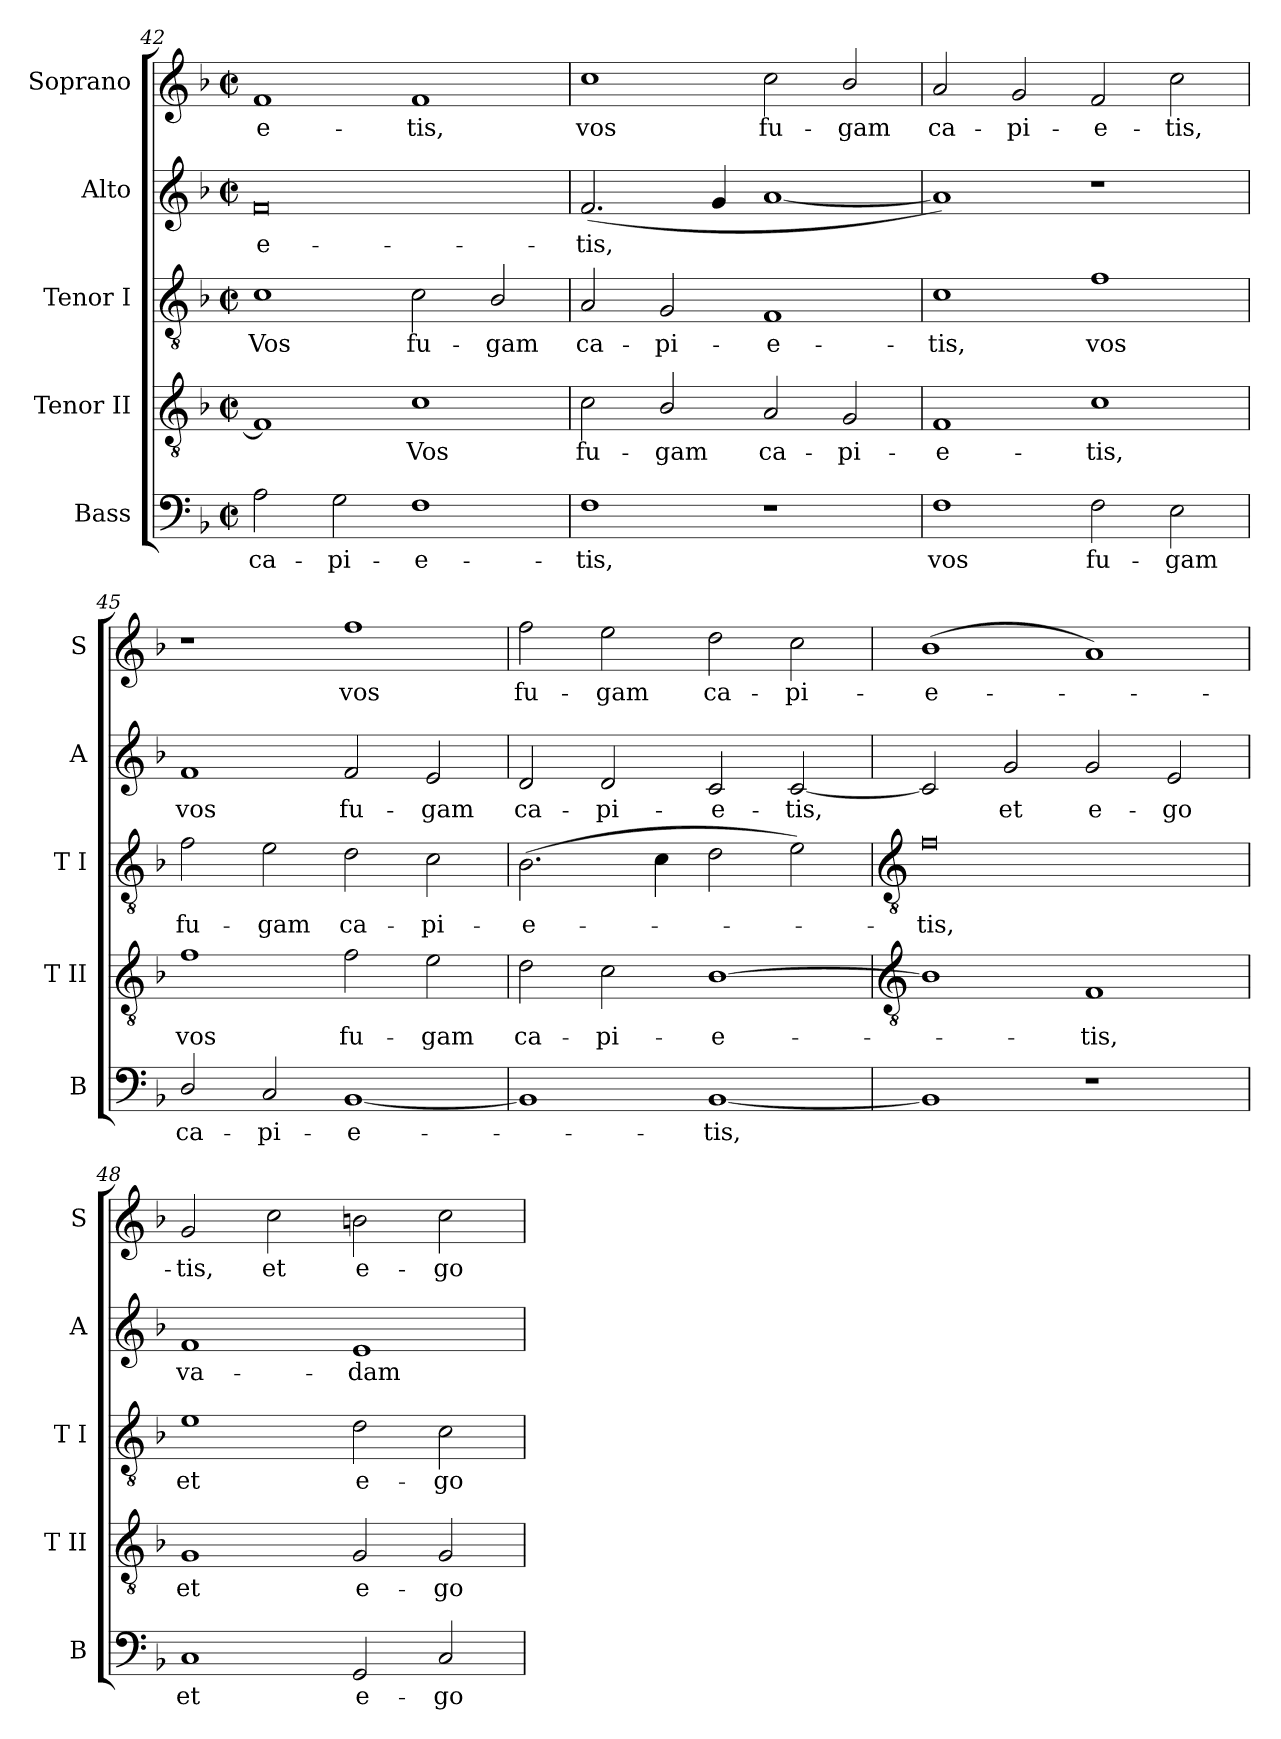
**kern	**text	**kern	**text	**kern	**text	**kern	**text	**kern	**text
*part5	*part5	*part4	*part4	*part3	*part3	*part2	*part2	*part1	*part1
*staff5	*staff5	*staff4	*staff4	*staff3	*staff3	*staff2	*staff2	*staff1	*staff1
*I"Bass	*	*I"Tenor II	*	*I"Tenor I	*	*I"Alto	*	*I"Soprano	*
*I'B	*	*I'T II	*	*I'T I	*	*I'A	*	*I'S	*
*clefF4	*	*clefGv2	*	*clefGv2	*	*clefG2	*	*clefG2	*
*k[b-]	*	*k[b-]	*	*k[b-]	*	*k[b-]	*	*k[b-]	*
*F:	*	*F:	*	*F:	*	*F:	*	*F:	*
*M4/2	*	*M4/2	*	*M4/2	*	*M4/2	*	*M4/2	*
*met(c|)	*	*met(c|)	*	*met(c|)	*	*met(c|)	*	*met(c|)	*
=42	=42	=42	=42	=42	=42	=42	=42	=42	=42
!	!LO:LY:b	!	!	!	!LO:LY:b	!	!LO:LY:b	!	!LO:LY:b
2A	ca-	1F]	.	1c	Vos	0f	-e-	1f	-e-
!	!LO:LY:b	!	!	!	!	!	!	!	!
2G	-pi-	.	.	.	.	.	.	.	.
!	!LO:LY:b	!	!LO:LY:b	!	!LO:LY:b	!	!	!	!LO:LY:b
1F	-e-	1c	Vos	2c	fu-	.	.	1f	-tis,
!	!	!	!	!	!LO:LY:b	!	!	!	!
.	.	.	.	2B-/	-gam	.	.	.	.
=43	=43	=43	=43	=43	=43	=43	=43	=43	=43
!	!LO:LY:b	!	!LO:LY:b	!	!LO:LY:b	!	!LO:LY:b	!	!LO:LY:b
1F	-tis,	2c	fu-	2A	ca-	(<2.f	-tis,	1cc	vos
!	!	!	!LO:LY:b	!	!LO:LY:b	!	!	!	!
.	.	2B-/	-gam	2G	-pi-	.	.	.	.
.	.	.	.	.	.	4g	.	.	.
!	!	!	!LO:LY:b	!	!LO:LY:b	!	!	!	!LO:LY:b
1r	.	2A	ca-	1F	-e-	[1a	.	2cc	fu-
!	!	!	!LO:LY:b	!	!	!	!	!	!LO:LY:b
.	.	2G	-pi-	.	.	.	.	2b-/	-gam
=44	=44	=44	=44	=44	=44	=44	=44	=44	=44
!	!LO:LY:b	!	!LO:LY:b	!	!LO:LY:b	!	!	!	!LO:LY:b
1F	vos	1F	-e-	1c	-tis,	1a])	.	2a	ca-
!	!	!	!	!	!	!	!	!	!LO:LY:b
.	.	.	.	.	.	.	.	2g	-pi-
!	!LO:LY:b	!	!LO:LY:b	!	!LO:LY:b	!	!	!	!LO:LY:b
2F	fu-	1c	-tis,	1f	vos	1r	.	2f	-e-
!	!LO:LY:b	!	!	!	!	!	!	!	!LO:LY:b
2E	-gam	.	.	.	.	.	.	2cc	-tis,
=45	=45	=45	=45	=45	=45	=45	=45	=45	=45
!	!LO:LY:b	!	!LO:LY:b	!	!LO:LY:b	!	!LO:LY:b	!	!
2D/	ca-	1f	vos	2f	fu-	1f	vos	1r	.
!	!LO:LY:b	!	!	!	!LO:LY:b	!	!	!	!
2C	-pi-	.	.	2e	-gam	.	.	.	.
!	!LO:LY:b	!	!LO:LY:b	!	!LO:LY:b	!	!LO:LY:b	!	!LO:LY:b
[1BB-	-e-	2f	fu-	2d	ca-	2f	fu-	1ff	vos
!	!	!	!LO:LY:b	!	!LO:LY:b	!	!LO:LY:b	!	!
.	.	2e	-gam	2c	-pi-	2e	-gam	.	.
!!LO:LB:g=z
=46	=46	=46	=46	=46	=46	=46	=46	=46	=46
!	!	!	!LO:LY:b	!	!LO:LY:b	!	!LO:LY:b	!	!LO:LY:b
1BB-]	.	2d	ca-	(>2.B-	-e-	2d	ca-	2ff	fu-
!	!	!	!LO:LY:b	!	!	!	!LO:LY:b	!	!LO:LY:b
.	.	2c	-pi-	.	.	2d	-pi-	2ee	-gam
.	.	.	.	4c	.	.	.	.	.
!	!LO:LY:b	!	!LO:LY:b	!	!	!	!LO:LY:b	!	!LO:LY:b
[1BB-	tis,	[1B-	-e-	2d	.	2c	-e-	2dd	ca-
!	!	!	!	!	!	!	!LO:LY:b	!	!LO:LY:b
.	.	.	.	2e)	.	[2c	-tis,	2cc	-pi-
!!LO:LB:g=z
=47	=47	=47	=47	=47	=47	=47	=47	=47	=47
*	*	*clefGv2	*	*clefGv2	*	*	*	*	*
!	!	!	!	!	!LO:LY:b	!	!	!	!LO:LY:b
1BB-]	.	1B-]	.	0f	tis,	2c]	.	(<1b-	-e-
!	!	!	!	!	!	!	!LO:LY:b	!	!
.	.	.	.	.	.	2g	et	.	.
!	!	!	!LO:LY:b	!	!	!	!LO:LY:b	!	!
1r	.	1F	tis,	.	.	2g	e-	1a)	.
!	!	!	!	!	!	!	!LO:LY:b	!	!
.	.	.	.	.	.	2e	-go	.	.
=48	=48	=48	=48	=48	=48	=48	=48	=48	=48
!	!LO:LY:b	!	!LO:LY:b	!	!LO:LY:b	!	!LO:LY:b	!	!LO:LY:b
1C	et	1G	et	1e	et	1f	va-	2g	tis,
!	!	!	!	!	!	!	!	!	!LO:LY:b
.	.	.	.	.	.	.	.	2cc	et
!	!LO:LY:b	!	!LO:LY:b	!	!LO:LY:b	!	!LO:LY:b	!	!LO:LY:b
2GG	e-	2G	e-	2d	e-	1e	-dam	2bn	e-
!	!LO:LY:b	!	!LO:LY:b	!	!LO:LY:b	!	!	!	!LO:LY:b
2C	-go	2G	-go	2c	-go	.	.	2cc	-go
=	=	=	=	=	=	=	=	=	=
*-	*-	*-	*-	*-	*-	*-	*-	*-	*-
